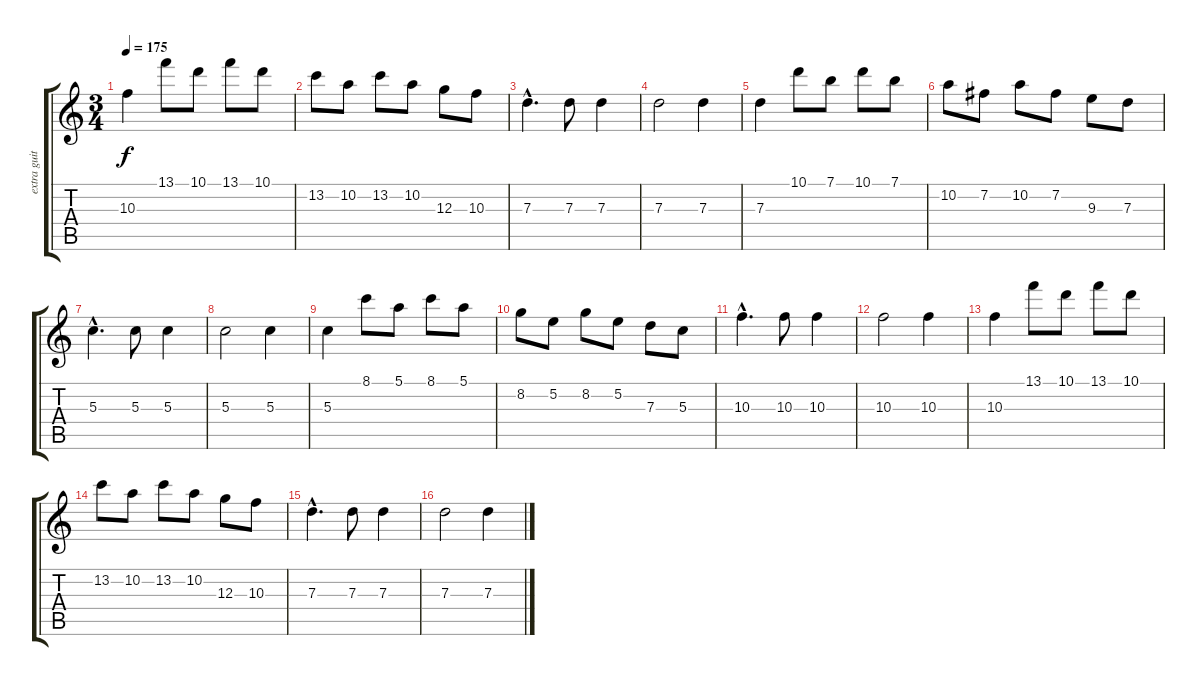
\track ("extra guitar" "extra guit") {instrument electricguitarjazz}
\staff {score tabs}
\tuning (E4 B3 G3 D3 A2 E2) {hide}
\ts (3 4)
\tempo 175
\clef g2
\ks c
10.3.4{dy f} 13.1.8 10.1.8 13.1.8 10.1.8 |
13.2.8 10.2.8 13.2.8 10.2.8 12.3.8 10.3.8 |
7.3{hac}.4{d} 7.3.8 7.3.4 |
7.3.2 7.3.4 |
7.3.4 10.1.8 7.1.8 10.1.8 7.1.8 |
10.2.8 7.2.8 10.2.8 7.2.8 9.3.8 7.3.8 |
5.3{hac}.4{d} 5.3.8 5.3.4 |
5.3.2 5.3.4 |
5.3.4 8.1.8 5.1.8 8.1.8 5.1.8 |
8.2.8 5.2.8 8.2.8 5.2.8 7.3.8 5.3.8 |
10.3{hac}.4{d} 10.3.8 10.3.4 |
10.3.2 10.3.4 |
10.3.4 13.1.8 10.1.8 13.1.8 10.1.8 |
13.2.8 10.2.8 13.2.8 10.2.8 12.3.8 10.3.8 |
7.3{hac}.4{d} 7.3.8 7.3.4 |
7.3.2 7.3.4
